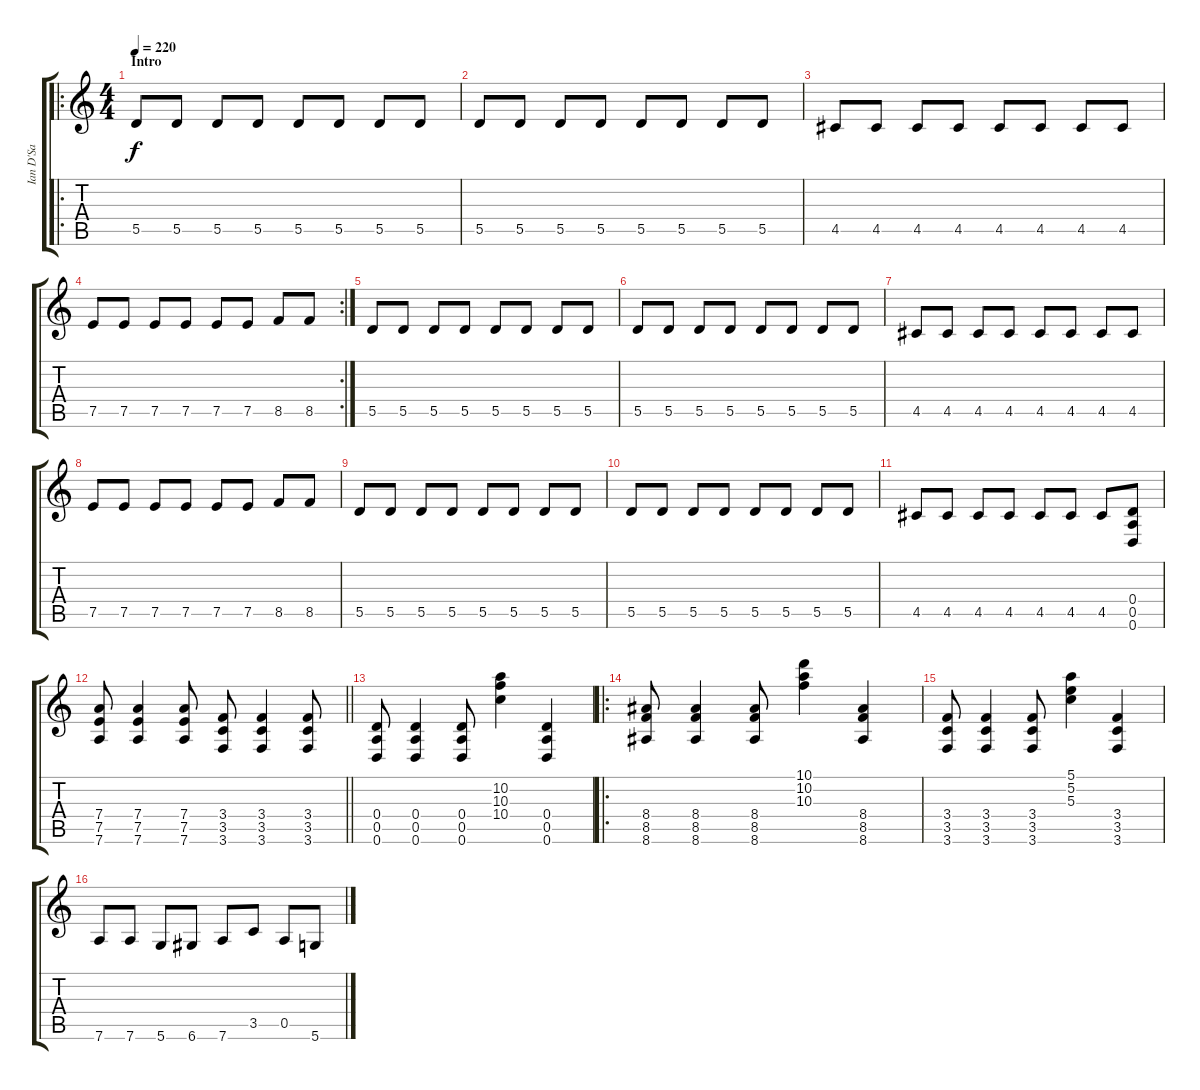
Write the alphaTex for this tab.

\track ("Ian D'Sa" "Ian D'Sa") {instrument overdrivenguitar}
\staff {score tabs}
\tuning (E4 B3 G3 D3 A2 D2) {hide}
\ro
\ts (4 4)
\section ("" "Intro")
\tempo 220
\clef g2
\ks c
5.5.8{dy f instrument overdrivenguitar} 5.5.8 5.5.8 5.5.8 5.5.8 5.5.8 5.5.8 5.5.8 |
5.5.8 5.5.8 5.5.8 5.5.8 5.5.8 5.5.8 5.5.8 5.5.8 |
4.5.8 4.5.8 4.5.8 4.5.8 4.5.8 4.5.8 4.5.8 4.5.8 |
\rc 2
7.5.8 7.5.8 7.5.8 7.5.8 7.5.8 7.5.8 8.5.8 8.5.8 |
5.5.8 5.5.8 5.5.8 5.5.8 5.5.8 5.5.8 5.5.8 5.5.8 |
5.5.8 5.5.8 5.5.8 5.5.8 5.5.8 5.5.8 5.5.8 5.5.8 |
4.5.8 4.5.8 4.5.8 4.5.8 4.5.8 4.5.8 4.5.8 4.5.8 |
7.5.8 7.5.8 7.5.8 7.5.8 7.5.8 7.5.8 8.5.8 8.5.8 |
5.5.8 5.5.8 5.5.8 5.5.8 5.5.8 5.5.8 5.5.8 5.5.8 |
5.5.8 5.5.8 5.5.8 5.5.8 5.5.8 5.5.8 5.5.8 5.5.8 |
4.5.8 4.5.8 4.5.8 4.5.8 4.5.8 4.5.8 4.5.8 (0.4 0.5 0.6).8 |
\barLineRight lightlight
(7.4 7.5 7.6).8 (7.4 7.5 7.6).4 (7.4 7.5 7.6).8 (3.4 3.5 3.6).8 (3.4 3.5 3.6).4 (3.4 3.5 3.6).8 |
(0.4 0.5 0.6).8 (0.4 0.5 0.6).4 (0.4 0.5 0.6).8 (10.2 10.3 10.4).4 (0.4 0.5 0.6).4 |
\ro
(8.4 8.5 8.6).8 (8.4 8.5 8.6).4 (8.4 8.5 8.6).8 (10.1 10.2 10.3).4 (8.4 8.5 8.6).4 |
(3.4 3.5 3.6).8 (3.4 3.5 3.6).4 (3.4 3.5 3.6).8 (5.1 5.2 5.3).4 (3.4 3.5 3.6).4 |
7.6.8 7.6.8 5.6.8 6.6.8 7.6.8 3.5.8 0.5.8 5.6.8
